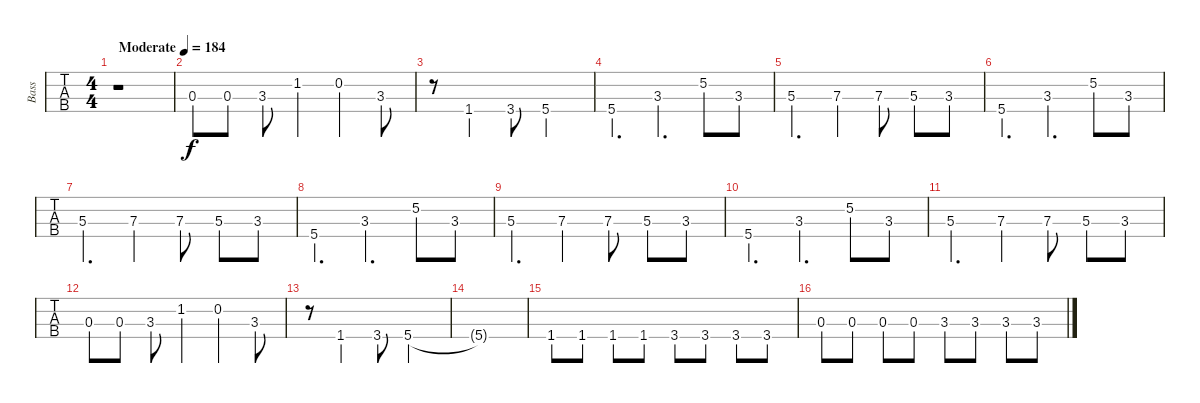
\track ("Bass" "Bass") {instrument electricbassfinger}
\staff {tabs}
\tuning (G2 D2 A1 E1) {hide}
\ts (4 4)
\tempo (184 "Moderate")
\clef f4
\ks c
r.1{txt "" dy f instrument electricbassfinger} |
0.3.8 0.3.8 3.3.8 1.2.4 0.2.4 3.3.8 |
r.8 1.4{st}.4 3.4.8 5.4.2 |
5.4.4{d} 3.3.4{d} 5.2.8 3.3.8 |
5.3.4{d} 7.3.4 7.3.8 5.3.8 3.3.8 |
5.4.4{d} 3.3.4{d} 5.2.8 3.3.8 |
5.3.4{d} 7.3.4 7.3.8 5.3.8 3.3.8 |
5.4.4{d} 3.3.4{d} 5.2.8 3.3.8 |
5.3.4{d} 7.3.4 7.3.8 5.3.8 3.3.8 |
5.4.4{d} 3.3.4{d} 5.2.8 3.3.8 |
5.3.4{d} 7.3.4 7.3.8 5.3.8 3.3.8 |
0.3.8 0.3.8 3.3.8 1.2.4 0.2.4 3.3.8 |
r.8 1.4{st}.4 3.4.8 5.4.2 |
5.4{t}.1 |
1.4.8 1.4.8 1.4.8 1.4.8 3.4.8 3.4.8 3.4.8 3.4.8 |
0.3.8 0.3.8 0.3.8 0.3.8 3.3.8 3.3.8 3.3.8 3.3.8
